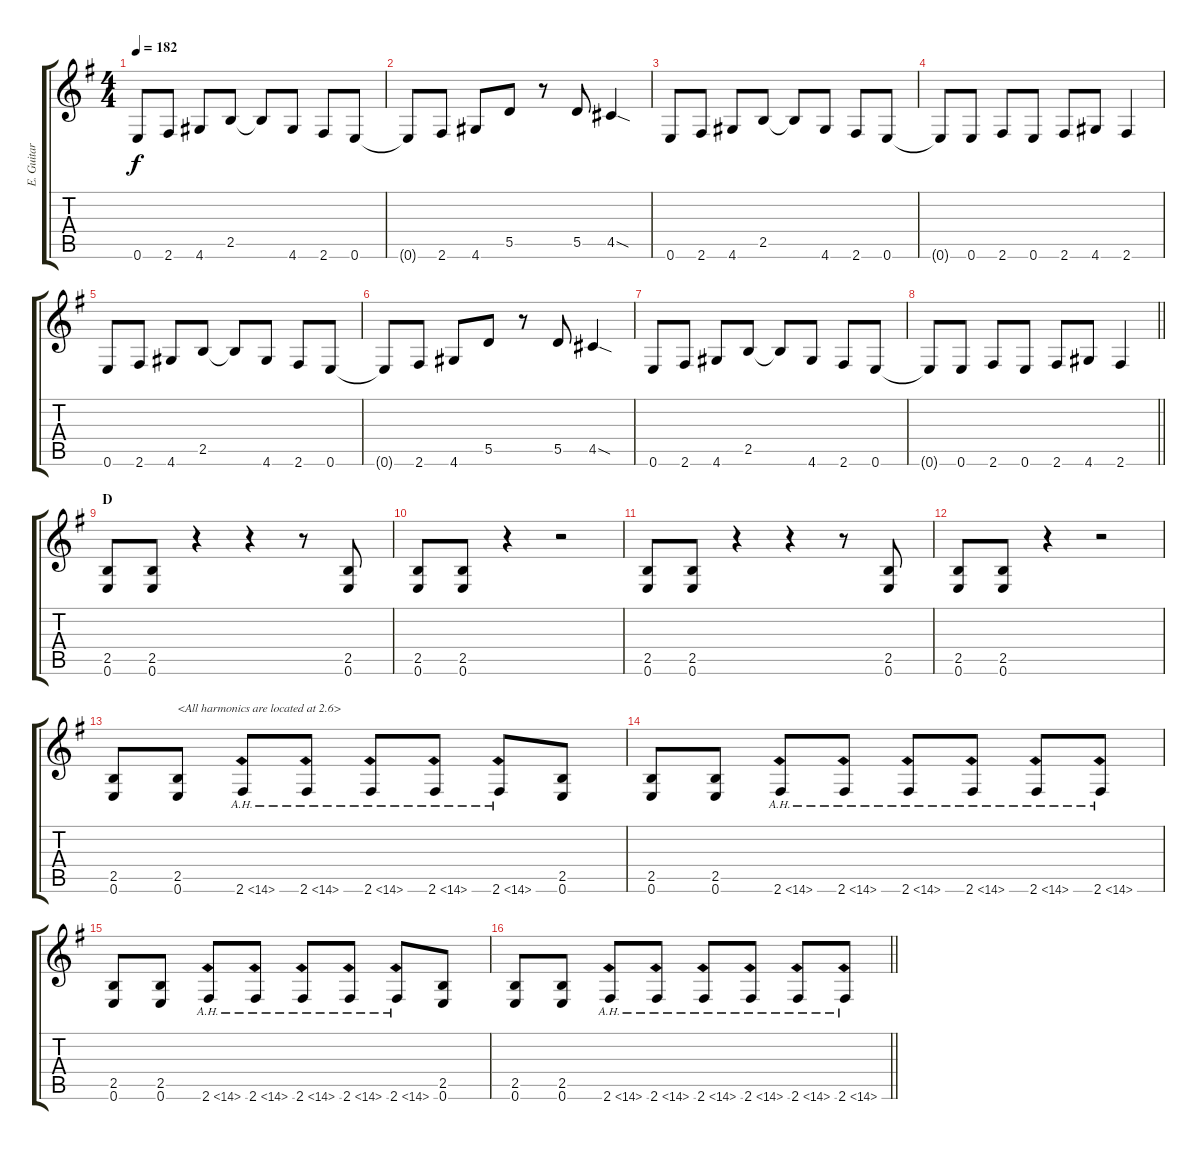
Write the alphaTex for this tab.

\track ("E. Guitar I" "E. Guitar ") {instrument overdrivenguitar}
\staff {score tabs}
\tuning (E4 B3 G3 D3 A2 E2) {hide}
\ts (4 4)
\tempo 182
\clef g2
\ks g
0.6.8{dy f} 2.6.8 4.6.8 2.5.8 2.5{t}.8 4.6.8 2.6.8 0.6.8 |
0.6{t}.8 2.6.8 4.6.8 5.5.8 r.8 5.5.8 4.5{sod}.4 |
0.6.8 2.6.8 4.6.8 2.5.8 2.5{t}.8 4.6.8 2.6.8 0.6.8 |
0.6{t}.8 0.6.8 2.6.8 0.6.8 2.6.8 4.6.8 2.6.4 |
0.6.8 2.6.8 4.6.8 2.5.8 2.5{t}.8 4.6.8 2.6.8 0.6.8 |
0.6{t}.8 2.6.8 4.6.8 5.5.8 r.8 5.5.8 4.5{sod}.4 |
0.6.8 2.6.8 4.6.8 2.5.8 2.5{t}.8 4.6.8 2.6.8 0.6.8 |
\barLineRight lightlight
0.6{t}.8 0.6.8 2.6.8 0.6.8 2.6.8 4.6.8 2.6.4 |
\section ("" "D")
(2.5 0.6).8 (2.5 0.6).8 r.4 r.4 r.8 (2.5 0.6).8 |
(2.5 0.6).8 (2.5 0.6).8 r.4 r.2 |
(2.5 0.6).8 (2.5 0.6).8 r.4 r.4 r.8 (2.5 0.6).8 |
(2.5 0.6).8 (2.5 0.6).8 r.4 r.2 |
(2.5 0.6).8 (2.5 0.6).8{txt "<All harmonics are located at 2.6>"} 2.6{ah 12}.8 2.6{ah 12}.8 2.6{ah 12}.8 2.6{ah 12}.8 2.6{ah 12}.8 (2.5 0.6).8 |
(2.5 0.6).8 (2.5 0.6).8 2.6{ah 12}.8 2.6{ah 12}.8 2.6{ah 12}.8 2.6{ah 12}.8 2.6{ah 12}.8 2.6{ah 12}.8 |
(2.5 0.6).8 (2.5 0.6).8 2.6{ah 12}.8 2.6{ah 12}.8 2.6{ah 12}.8 2.6{ah 12}.8 2.6{ah 12}.8 (2.5 0.6).8 |
\barLineRight lightlight
(2.5 0.6).8 (2.5 0.6).8 2.6{ah 12}.8 2.6{ah 12}.8 2.6{ah 12}.8 2.6{ah 12}.8 2.6{ah 12}.8 2.6{ah 12}.8
